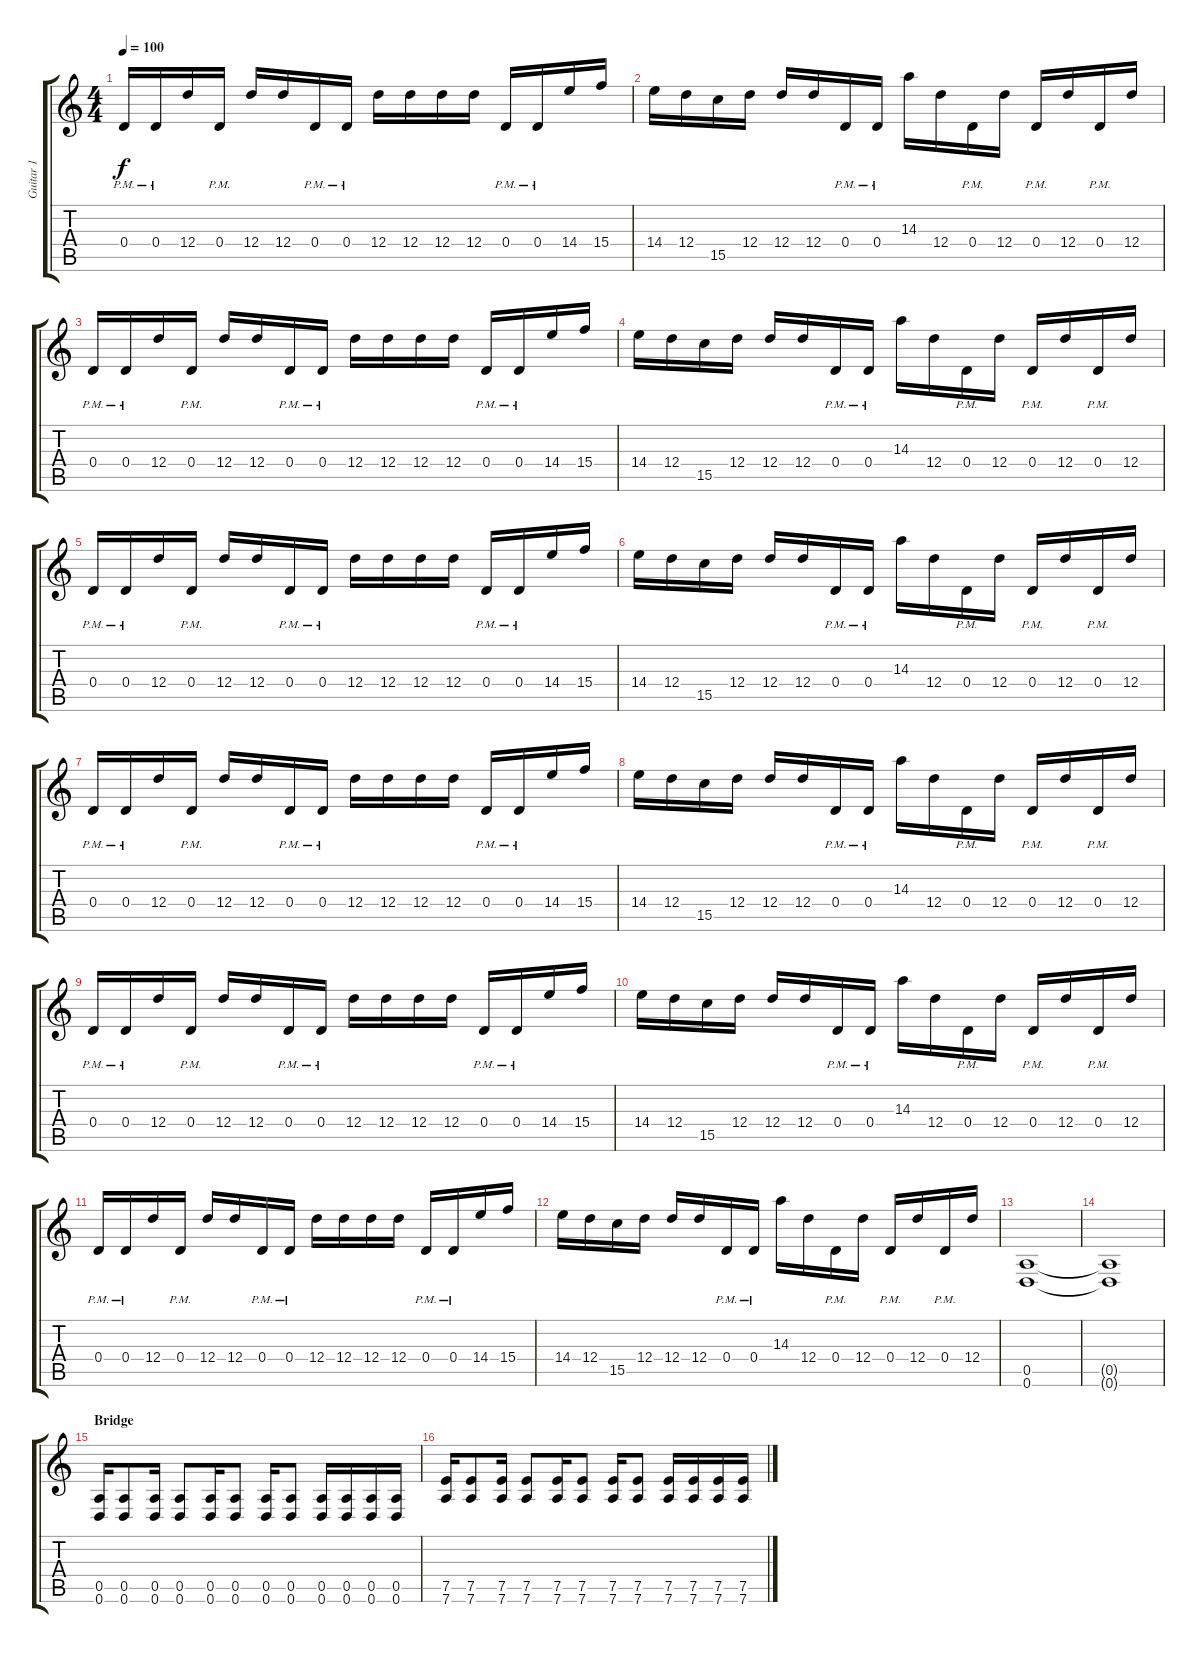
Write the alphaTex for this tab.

\track ("Guitar 1" "Guitar 1") {instrument distortionguitar}
\staff {score tabs}
\tuning (E4 B3 G3 D3 A2 D2) {hide}
\ts (4 4)
\tempo 100
\clef g2
\ks c
0.4{pm}.16{dy f} 0.4{pm}.16 12.4.16 0.4{pm}.16 12.4.16 12.4.16 0.4{pm}.16 0.4{pm}.16 12.4.16 12.4.16 12.4.16 12.4.16 0.4{pm}.16 0.4{pm}.16 14.4.16 15.4.16 |
14.4.16 12.4.16 15.5.16 12.4.16 12.4.16 12.4.16 0.4{pm}.16 0.4{pm}.16 14.3.16 12.4.16 0.4{pm}.16 12.4.16 0.4{pm}.16 12.4.16 0.4{pm}.16 12.4.16 |
0.4{pm}.16 0.4{pm}.16 12.4.16 0.4{pm}.16 12.4.16 12.4.16 0.4{pm}.16 0.4{pm}.16 12.4.16 12.4.16 12.4.16 12.4.16 0.4{pm}.16 0.4{pm}.16 14.4.16 15.4.16 |
14.4.16 12.4.16 15.5.16 12.4.16 12.4.16 12.4.16 0.4{pm}.16 0.4{pm}.16 14.3.16 12.4.16 0.4{pm}.16 12.4.16 0.4{pm}.16 12.4.16 0.4{pm}.16 12.4.16 |
0.4{pm}.16 0.4{pm}.16 12.4.16 0.4{pm}.16 12.4.16 12.4.16 0.4{pm}.16 0.4{pm}.16 12.4.16 12.4.16 12.4.16 12.4.16 0.4{pm}.16 0.4{pm}.16 14.4.16 15.4.16 |
14.4.16 12.4.16 15.5.16 12.4.16 12.4.16 12.4.16 0.4{pm}.16 0.4{pm}.16 14.3.16 12.4.16 0.4{pm}.16 12.4.16 0.4{pm}.16 12.4.16 0.4{pm}.16 12.4.16 |
0.4{pm}.16 0.4{pm}.16 12.4.16 0.4{pm}.16 12.4.16 12.4.16 0.4{pm}.16 0.4{pm}.16 12.4.16 12.4.16 12.4.16 12.4.16 0.4{pm}.16 0.4{pm}.16 14.4.16 15.4.16 |
14.4.16 12.4.16 15.5.16 12.4.16 12.4.16 12.4.16 0.4{pm}.16 0.4{pm}.16 14.3.16 12.4.16 0.4{pm}.16 12.4.16 0.4{pm}.16 12.4.16 0.4{pm}.16 12.4.16 |
0.4{pm}.16 0.4{pm}.16 12.4.16 0.4{pm}.16 12.4.16 12.4.16 0.4{pm}.16 0.4{pm}.16 12.4.16 12.4.16 12.4.16 12.4.16 0.4{pm}.16 0.4{pm}.16 14.4.16 15.4.16 |
14.4.16 12.4.16 15.5.16 12.4.16 12.4.16 12.4.16 0.4{pm}.16 0.4{pm}.16 14.3.16 12.4.16 0.4{pm}.16 12.4.16 0.4{pm}.16 12.4.16 0.4{pm}.16 12.4.16 |
0.4{pm}.16 0.4{pm}.16 12.4.16 0.4{pm}.16 12.4.16 12.4.16 0.4{pm}.16 0.4{pm}.16 12.4.16 12.4.16 12.4.16 12.4.16 0.4{pm}.16 0.4{pm}.16 14.4.16 15.4.16 |
14.4.16 12.4.16 15.5.16 12.4.16 12.4.16 12.4.16 0.4{pm}.16 0.4{pm}.16 14.3.16 12.4.16 0.4{pm}.16 12.4.16 0.4{pm}.16 12.4.16 0.4{pm}.16 12.4.16 |
(0.5 0.6).1 |
(0.5{t} 0.6{t}).1 |
\section ("" "Bridge")
(0.5 0.6).16 (0.5 0.6).8 (0.5 0.6).16 (0.5 0.6).8 (0.5 0.6).16 (0.5 0.6).8 (0.5 0.6).16 (0.5 0.6).8 (0.5 0.6).16 (0.5 0.6).16 (0.5 0.6).16 (0.5 0.6).16 |
(7.5 7.6).16 (7.5 7.6).8 (7.5 7.6).16 (7.5 7.6).8 (7.5 7.6).16 (7.5 7.6).8 (7.5 7.6).16 (7.5 7.6).8 (7.5 7.6).16 (7.5 7.6).16 (7.5 7.6).16 (7.5 7.6).16
